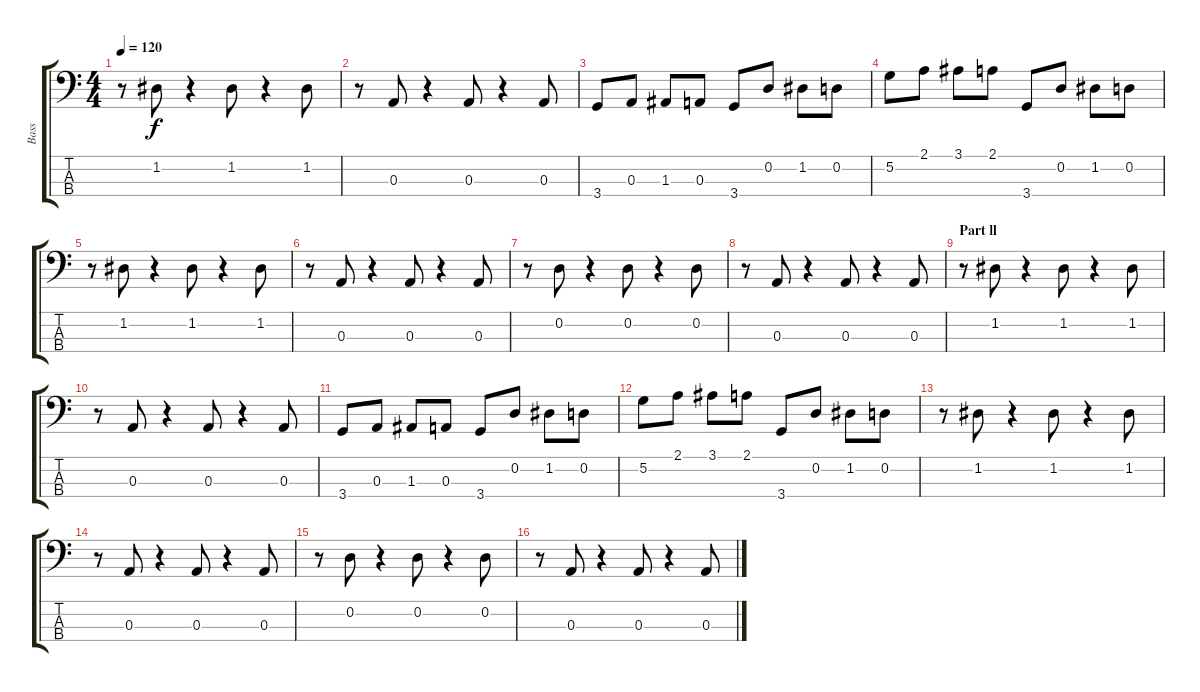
\track ("Bass" "Bass") {instrument synthbass2}
\staff {score tabs}
\tuning (G2 D2 A1 E1) {hide}
\ts (4 4)
\tempo 120
\clef f4
\ks c
r.8{dy f} 1.2.8 r.4 1.2.8 r.4 1.2.8 |
r.8 0.3.8 r.4 0.3.8 r.4 0.3.8 |
3.4.8 0.3.8 1.3.8 0.3.8 3.4.8 0.2.8 1.2.8 0.2.8 |
5.2.8 2.1.8 3.1.8 2.1.8 3.4.8 0.2.8 1.2.8 0.2.8 |
r.8 1.2.8 r.4 1.2.8 r.4 1.2.8 |
r.8 0.3.8 r.4 0.3.8 r.4 0.3.8 |
r.8 0.2.8 r.4 0.2.8 r.4 0.2.8 |
r.8 0.3.8 r.4 0.3.8 r.4 0.3.8 |
\section ("" "Part ll")
r.8 1.2.8 r.4 1.2.8 r.4 1.2.8 |
r.8 0.3.8 r.4 0.3.8 r.4 0.3.8 |
3.4.8 0.3.8 1.3.8 0.3.8 3.4.8 0.2.8 1.2.8 0.2.8 |
5.2.8 2.1.8 3.1.8 2.1.8 3.4.8 0.2.8 1.2.8 0.2.8 |
r.8 1.2.8 r.4 1.2.8 r.4 1.2.8 |
r.8 0.3.8 r.4 0.3.8 r.4 0.3.8 |
r.8 0.2.8 r.4 0.2.8 r.4 0.2.8 |
r.8 0.3.8 r.4 0.3.8 r.4 0.3.8
